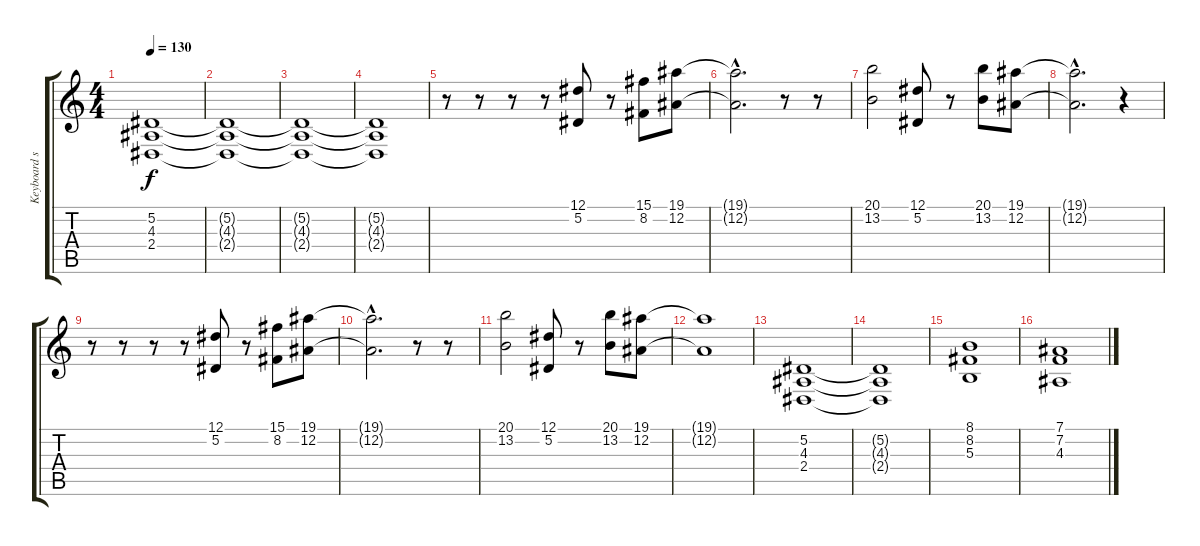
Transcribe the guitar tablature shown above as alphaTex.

\track ("Keyboard strings" "Keyboard s") {instrument stringensemble2}
\staff {score tabs}
\tuning (Eb4 Bb3 Gb3 Db3 Ab2 Eb2) {hide}
\ts (4 4)
\tempo 130
\clef g2
\ks c
(5.2 4.3 2.4).1{dy f} |
(5.2{t} 4.3{t} 2.4{t}).1 |
(5.2{t} 4.3{t} 2.4{t}).1 |
(5.2{t} 4.3{t} 2.4{t}).1 |
r.8 r.8 r.8 r.8 (12.1 5.2).8 r.8 (15.1 8.2).8 (19.1 12.2).8 |
(19.1{hac t} 12.2{hac t}).2{d} r.8 r.8 |
(20.1 13.2).2 (12.1 5.2).8 r.8 (20.1 13.2).8 (19.1 12.2).8 |
(19.1{hac t} 12.2{hac t}).2{d} r.4 |
r.8 r.8 r.8 r.8 (12.1 5.2).8 r.8 (15.1 8.2).8 (19.1 12.2).8 |
(19.1{hac t} 12.2{hac t}).2{d} r.8 r.8 |
(20.1 13.2).2 (12.1 5.2).8 r.8 (20.1 13.2).8 (19.1 12.2).8 |
(19.1{t} 12.2{t}).1 |
(5.2 4.3 2.4).1 |
(5.2{t} 4.3{t} 2.4{t}).1 |
(8.1 8.2 5.3).1 |
(7.1 7.2 4.3).1
